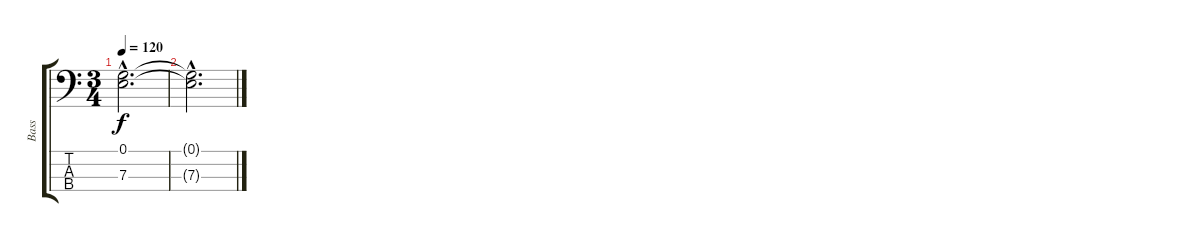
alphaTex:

\track ("Bass" "Bass") {instrument electricbasspick}
\staff {score tabs}
\tuning (G2 D2 A1 E1) {hide}
\ts (3 4)
\tempo 120
\clef f4
\ks c
(0.1{hac t} 7.3{hac t}).2{d dy f} |
(0.1{hac t} 7.3{hac t}).2{d}
